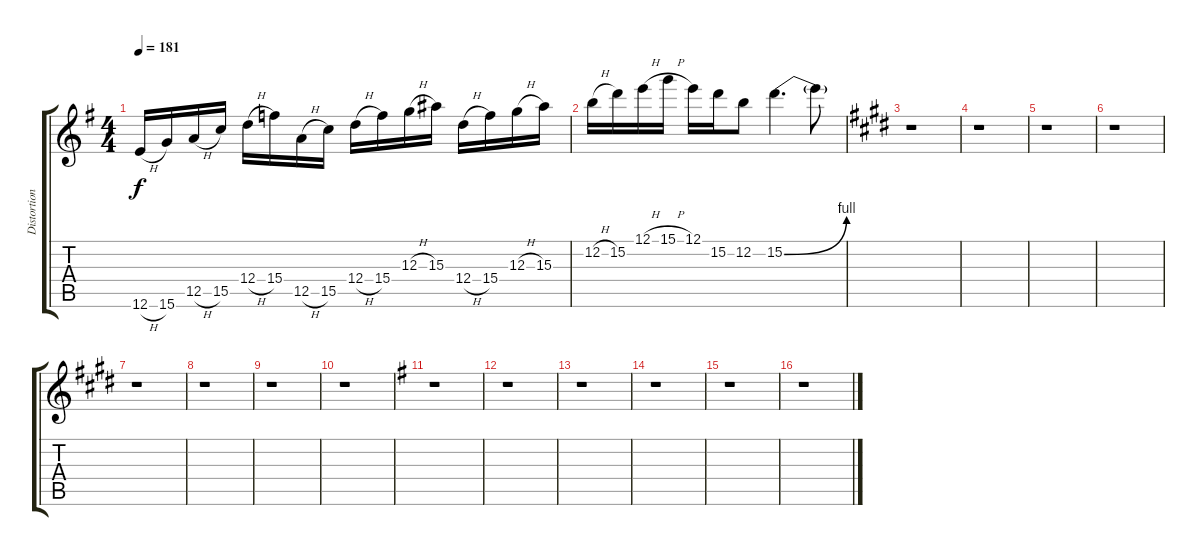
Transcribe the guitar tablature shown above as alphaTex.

\track ("Distortion w/ Wah-wah 2" "Distortion") {instrument distortionguitar}
\staff {score tabs}
\tuning (E4 B3 G3 D3 A2 E2) {hide}
\ts (4 4)
\tempo 181
\clef g2
\ks g
12.6{h}.16{dy f} 15.6.16 12.5{h}.16 15.5.16 12.4{h}.16 15.4.16 12.5{h}.16 15.5.16 12.4{h}.16 15.4.16 12.3{h}.16 15.3.16 12.4{h}.16 15.4.16 12.3{h}.16 15.3.16 |
12.2{h}.16 15.2.16 12.1{h}.16 15.1{h}.16 12.1.16 15.2.16 12.2.8 15.2{be (bend 0 0 60 4)}.4{d} 15.2{t}.8 |
\ks e
r.1 |
r.1 |
r.1 |
r.1 |
r.1 |
r.1 |
r.1 |
r.1 |
\ks g
r.1 |
r.1 |
r.1 |
r.1 |
r.1 |
r.1
